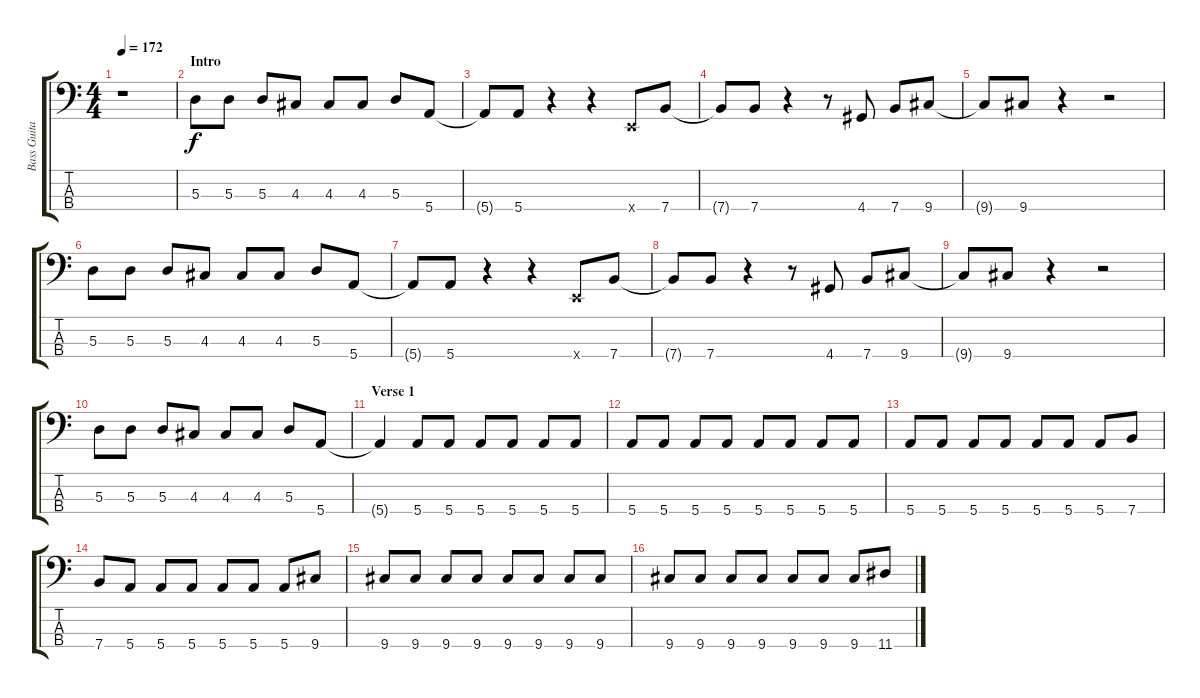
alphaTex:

\track ("Bass Guitar" "Bass Guita") {instrument electricbasspick}
\staff {score tabs}
\tuning (G2 D2 A1 E1) {hide}
\ts (4 4)
\tempo 172
\clef f4
\ks c
r.1{dy f instrument electricbasspick} |
\section ("" "Intro")
5.3.8 5.3.8 5.3.8 4.3.8 4.3.8 4.3.8 5.3.8 5.4.8 |
5.4{t}.8 5.4.8 r.4 r.4 0.4{x}.8 7.4.8 |
7.4{t}.8 7.4.8 r.4 r.8 4.4.8 7.4.8 9.4.8 |
9.4{t}.8 9.4.8 r.4 r.2 |
5.3.8 5.3.8 5.3.8 4.3.8 4.3.8 4.3.8 5.3.8 5.4.8 |
5.4{t}.8 5.4.8 r.4 r.4 0.4{x}.8 7.4.8 |
7.4{t}.8 7.4.8 r.4 r.8 4.4.8 7.4.8 9.4.8 |
9.4{t}.8 9.4.8 r.4 r.2 |
5.3.8 5.3.8 5.3.8 4.3.8 4.3.8 4.3.8 5.3.8 5.4.8 |
\section ("" "Verse 1")
5.4{t}.4 5.4.8 5.4.8 5.4.8 5.4.8 5.4.8 5.4.8 |
5.4.8 5.4.8 5.4.8 5.4.8 5.4.8 5.4.8 5.4.8 5.4.8 |
5.4.8 5.4.8 5.4.8 5.4.8 5.4.8 5.4.8 5.4.8 7.4.8 |
7.4.8 5.4.8 5.4.8 5.4.8 5.4.8 5.4.8 5.4.8 9.4.8 |
9.4.8 9.4.8 9.4.8 9.4.8 9.4.8 9.4.8 9.4.8 9.4.8 |
9.4.8 9.4.8 9.4.8 9.4.8 9.4.8 9.4.8 9.4.8 11.4.8
